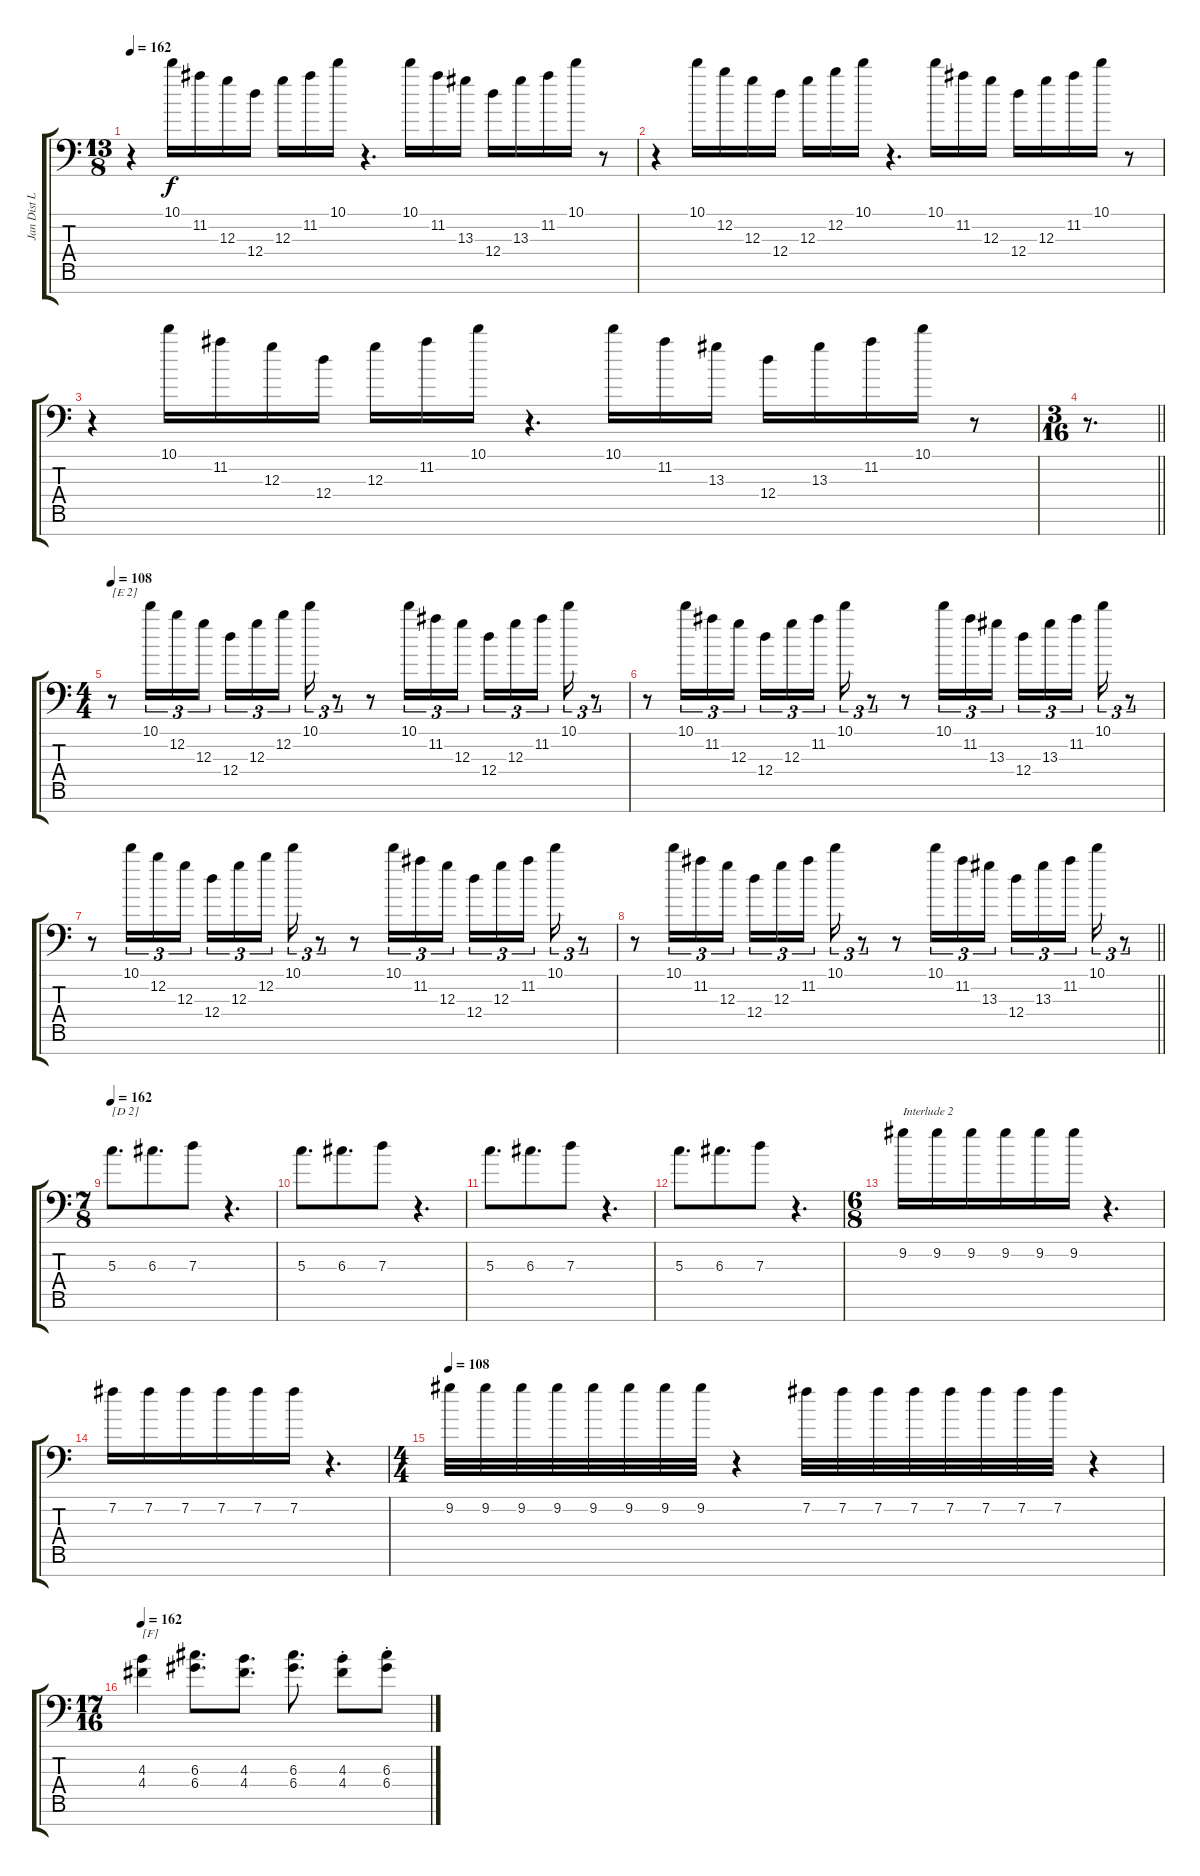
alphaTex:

\track ("Jan Dist Lead" "Jan Dist L") {instrument overdrivenguitar}
\staff {score tabs}
\tuning (E4 B3 G3 D3 A2 E2 C-1) {hide}
\ts (13 8)
\tempo 162
\clef f4
\ks c
r.4{dy f} 10.1.16 11.2.16 12.3.16 12.4.16 12.3.16 11.2.16 10.1.16 r.4{d} 10.1.16 11.2.16 13.3.16 12.4.16 13.3.16 11.2.16 10.1.16 r.8 |
r.4 10.1.16 12.2.16 12.3.16 12.4.16 12.3.16 12.2.16 10.1.16 r.4{d} 10.1.16 11.2.16 12.3.16 12.4.16 12.3.16 11.2.16 10.1.16 r.8 |
r.4 10.1.16 11.2.16 12.3.16 12.4.16 12.3.16 11.2.16 10.1.16 r.4{d} 10.1.16 11.2.16 13.3.16 12.4.16 13.3.16 11.2.16 10.1.16 r.8 |
\ts (3 16)
\barLineRight lightlight
r.8{d} |
\ts (4 4)
\tempo 108
r.8{txt "[E 2]"} 10.1.16{tu (3 2)} 12.2.16{tu (3 2)} 12.3.16{tu (3 2)} 12.4.16{tu (3 2)} 12.3.16{tu (3 2)} 12.2.16{tu (3 2) beam splitsecondary} 10.1.16{tu (3 2)} r.8{tu (3 2)} r.8 10.1.16{tu (3 2)} 11.2.16{tu (3 2)} 12.3.16{tu (3 2)} 12.4.16{tu (3 2)} 12.3.16{tu (3 2)} 11.2.16{tu (3 2) beam splitsecondary} 10.1.16{tu (3 2)} r.8{tu (3 2)} |
r.8 10.1.16{tu (3 2)} 11.2.16{tu (3 2)} 12.3.16{tu (3 2)} 12.4.16{tu (3 2)} 12.3.16{tu (3 2)} 11.2.16{tu (3 2) beam splitsecondary} 10.1.16{tu (3 2)} r.8{tu (3 2)} r.8 10.1.16{tu (3 2)} 11.2.16{tu (3 2)} 13.3.16{tu (3 2)} 12.4.16{tu (3 2)} 13.3.16{tu (3 2)} 11.2.16{tu (3 2) beam splitsecondary} 10.1.16{tu (3 2)} r.8{tu (3 2)} |
r.8 10.1.16{tu (3 2)} 12.2.16{tu (3 2)} 12.3.16{tu (3 2)} 12.4.16{tu (3 2)} 12.3.16{tu (3 2)} 12.2.16{tu (3 2) beam splitsecondary} 10.1.16{tu (3 2)} r.8{tu (3 2)} r.8 10.1.16{tu (3 2)} 11.2.16{tu (3 2)} 12.3.16{tu (3 2)} 12.4.16{tu (3 2)} 12.3.16{tu (3 2)} 11.2.16{tu (3 2) beam splitsecondary} 10.1.16{tu (3 2)} r.8{tu (3 2)} |
\barLineRight lightlight
r.8 10.1.16{tu (3 2)} 11.2.16{tu (3 2)} 12.3.16{tu (3 2)} 12.4.16{tu (3 2)} 12.3.16{tu (3 2)} 11.2.16{tu (3 2) beam splitsecondary} 10.1.16{tu (3 2)} r.8{tu (3 2)} r.8 10.1.16{tu (3 2)} 11.2.16{tu (3 2)} 13.3.16{tu (3 2)} 12.4.16{tu (3 2)} 13.3.16{tu (3 2)} 11.2.16{tu (3 2) beam splitsecondary} 10.1.16{tu (3 2)} r.8{tu (3 2)} |
\ts (7 8)
\tempo 162
5.3.8{d txt "[D 2]"} 6.3.8{d} 7.3.8 r.4{d} |
5.3.8{d} 6.3.8{d} 7.3.8 r.4{d} |
5.3.8{d} 6.3.8{d} 7.3.8 r.4{d} |
5.3.8{d} 6.3.8{d} 7.3.8 r.4{d} |
\ts (6 8)
9.2.16{txt "Interlude 2"} 9.2.16 9.2.16 9.2.16 9.2.16 9.2.16 r.4{d} |
7.2.16 7.2.16 7.2.16 7.2.16 7.2.16 7.2.16 r.4{d} |
\ts (4 4)
\tempo 108
9.2.32 9.2.32 9.2.32 9.2.32 9.2.32 9.2.32 9.2.32 9.2.32 r.4 7.2.32 7.2.32 7.2.32 7.2.32 7.2.32 7.2.32 7.2.32 7.2.32 r.4 |
\ts (17 16)
\tempo 162
(4.3 4.4).4{txt "[F]"} (6.3 6.4).8{d} (4.3 4.4).8{d} (6.3 6.4).8{d} (4.3{st} 4.4{st}).8 (6.3{st} 6.4{st}).8
